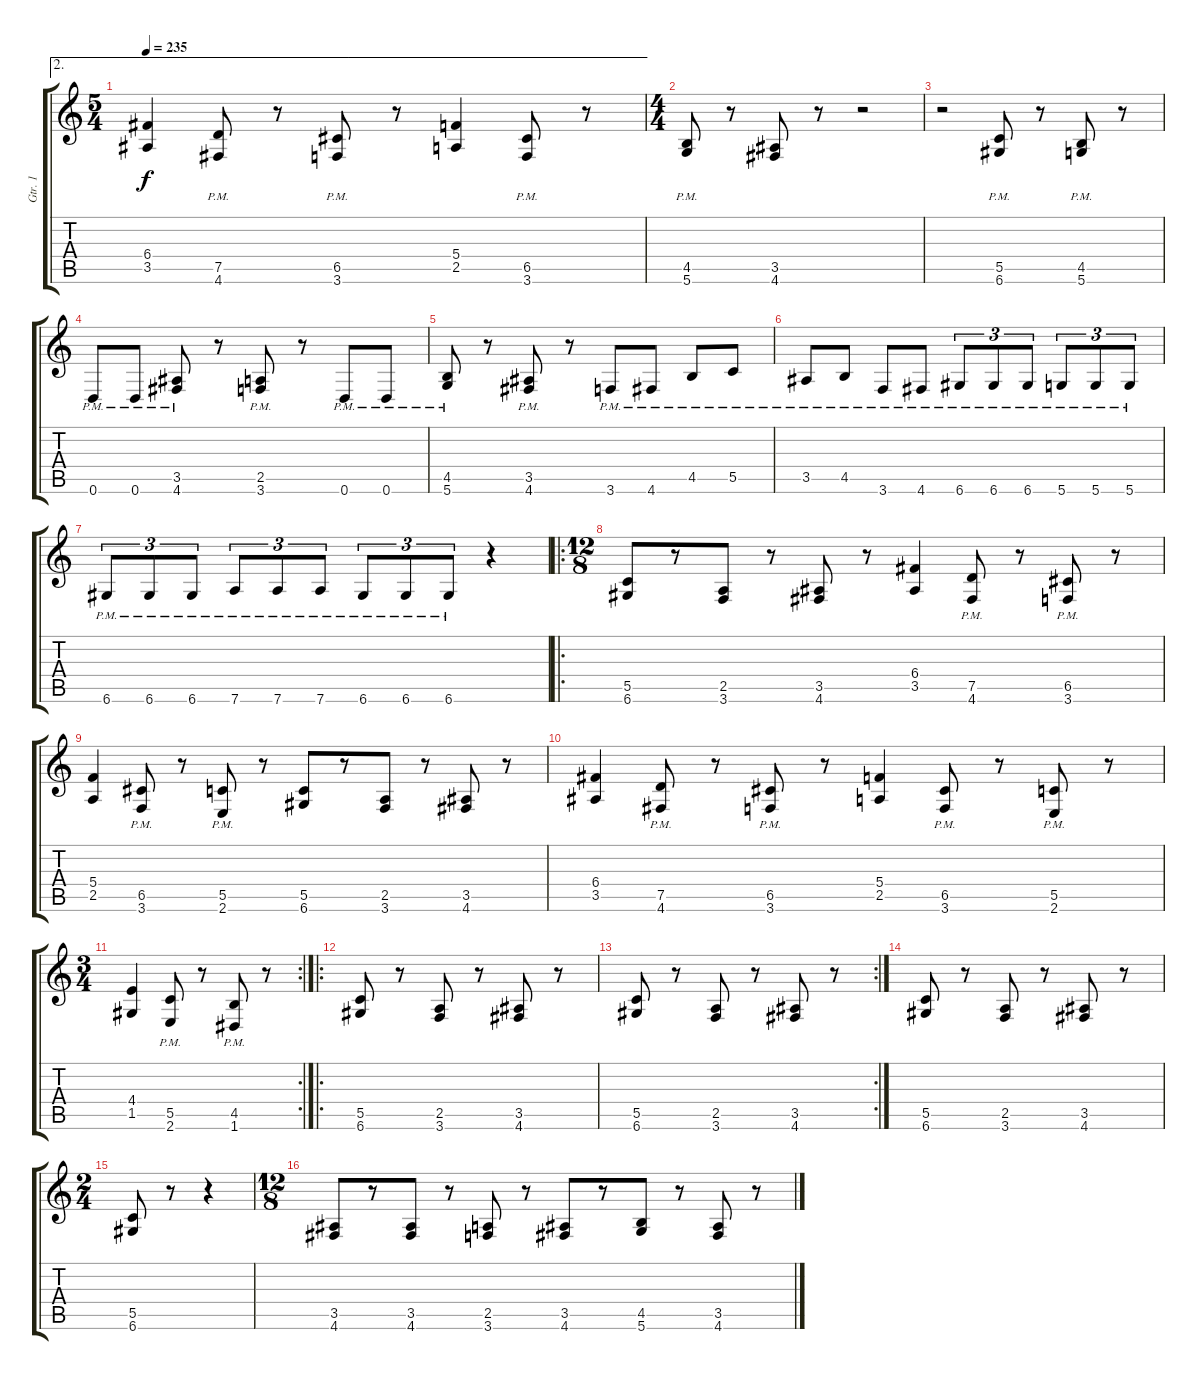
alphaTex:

\track ("Gtr. 1" "Gtr. 1") {instrument distortionguitar}
\staff {score tabs}
\tuning (D4 A3 F3 C3 G2 D2) {hide}
\ae 2
\ts (5 4)
\tempo 235
\clef g2
\ks c
(6.4 3.5).4{dy f} (7.5{pm} 4.6{pm}).8 r.8 (6.5{pm} 3.6{pm}).8 r.8 (5.4 2.5).4 (6.5{pm} 3.6{pm}).8 r.8 |
\ts (4 4)
(4.5{pm} 5.6{pm}).8 r.8 (3.5 4.6).8 r.8 r.2 |
r.2 (5.5{pm} 6.6{pm}).8 r.8 (4.5{pm} 5.6{pm}).8 r.8 |
0.6{pm}.8 0.6{pm}.8 (3.5{pm} 4.6{pm}).8 r.8 (2.5{pm} 3.6{pm}).8 r.8 0.6{pm}.8 0.6{pm}.8 |
(4.5{pm} 5.6{pm}).8 r.8 (3.5{pm} 4.6{pm}).8 r.8 3.6{pm}.8 4.6{pm}.8 4.5{pm}.8 5.5{pm}.8 |
3.5{pm}.8 4.5{pm}.8 3.6{pm}.8 4.6{pm}.8 6.6{pm}.8{tu (3 2)} 6.6{pm}.8{tu (3 2)} 6.6{pm}.8{tu (3 2)} 5.6{pm}.8{tu (3 2)} 5.6{pm}.8{tu (3 2)} 5.6{pm}.8{tu (3 2)} |
6.6{pm}.8{tu (3 2)} 6.6{pm}.8{tu (3 2)} 6.6{pm}.8{tu (3 2)} 7.6{pm}.8{tu (3 2)} 7.6{pm}.8{tu (3 2)} 7.6{pm}.8{tu (3 2)} 6.6{pm}.8{tu (3 2)} 6.6{pm}.8{tu (3 2)} 6.6{pm}.8{tu (3 2)} r.4 |
\ro
\ts (12 8)
(5.5 6.6).8 r.8 (2.5 3.6).8 r.8 (3.5 4.6).8 r.8 (6.4 3.5).4 (7.5{pm} 4.6{pm}).8 r.8 (6.5{pm} 3.6{pm}).8 r.8 |
(5.4 2.5).4 (6.5{pm} 3.6{pm}).8 r.8 (5.5{pm} 2.6{pm}).8 r.8 (5.5 6.6).8 r.8 (2.5 3.6).8 r.8 (3.5 4.6).8 r.8 |
(6.4 3.5).4 (7.5{pm} 4.6{pm}).8 r.8 (6.5{pm} 3.6{pm}).8 r.8 (5.4 2.5).4 (6.5{pm} 3.6{pm}).8 r.8 (5.5{pm} 2.6{pm}).8 r.8 |
\rc 2
\ts (3 4)
(4.4 1.5).4 (5.5{pm} 2.6{pm}).8 r.8 (4.5{pm} 1.6{pm}).8 r.8 |
\ro
(5.5 6.6).8 r.8 (2.5 3.6).8 r.8 (3.5 4.6).8 r.8 |
\rc 2
(5.5 6.6).8 r.8 (2.5 3.6).8 r.8 (3.5 4.6).8 r.8 |
(5.5 6.6).8 r.8 (2.5 3.6).8 r.8 (3.5 4.6).8 r.8 |
\ts (2 4)
(5.5 6.6).8 r.8 r.4 |
\ts (12 8)
(3.5 4.6).8 r.8 (3.5 4.6).8 r.8 (2.5 3.6).8 r.8 (3.5 4.6).8 r.8 (4.5 5.6).8 r.8 (3.5 4.6).8 r.8
